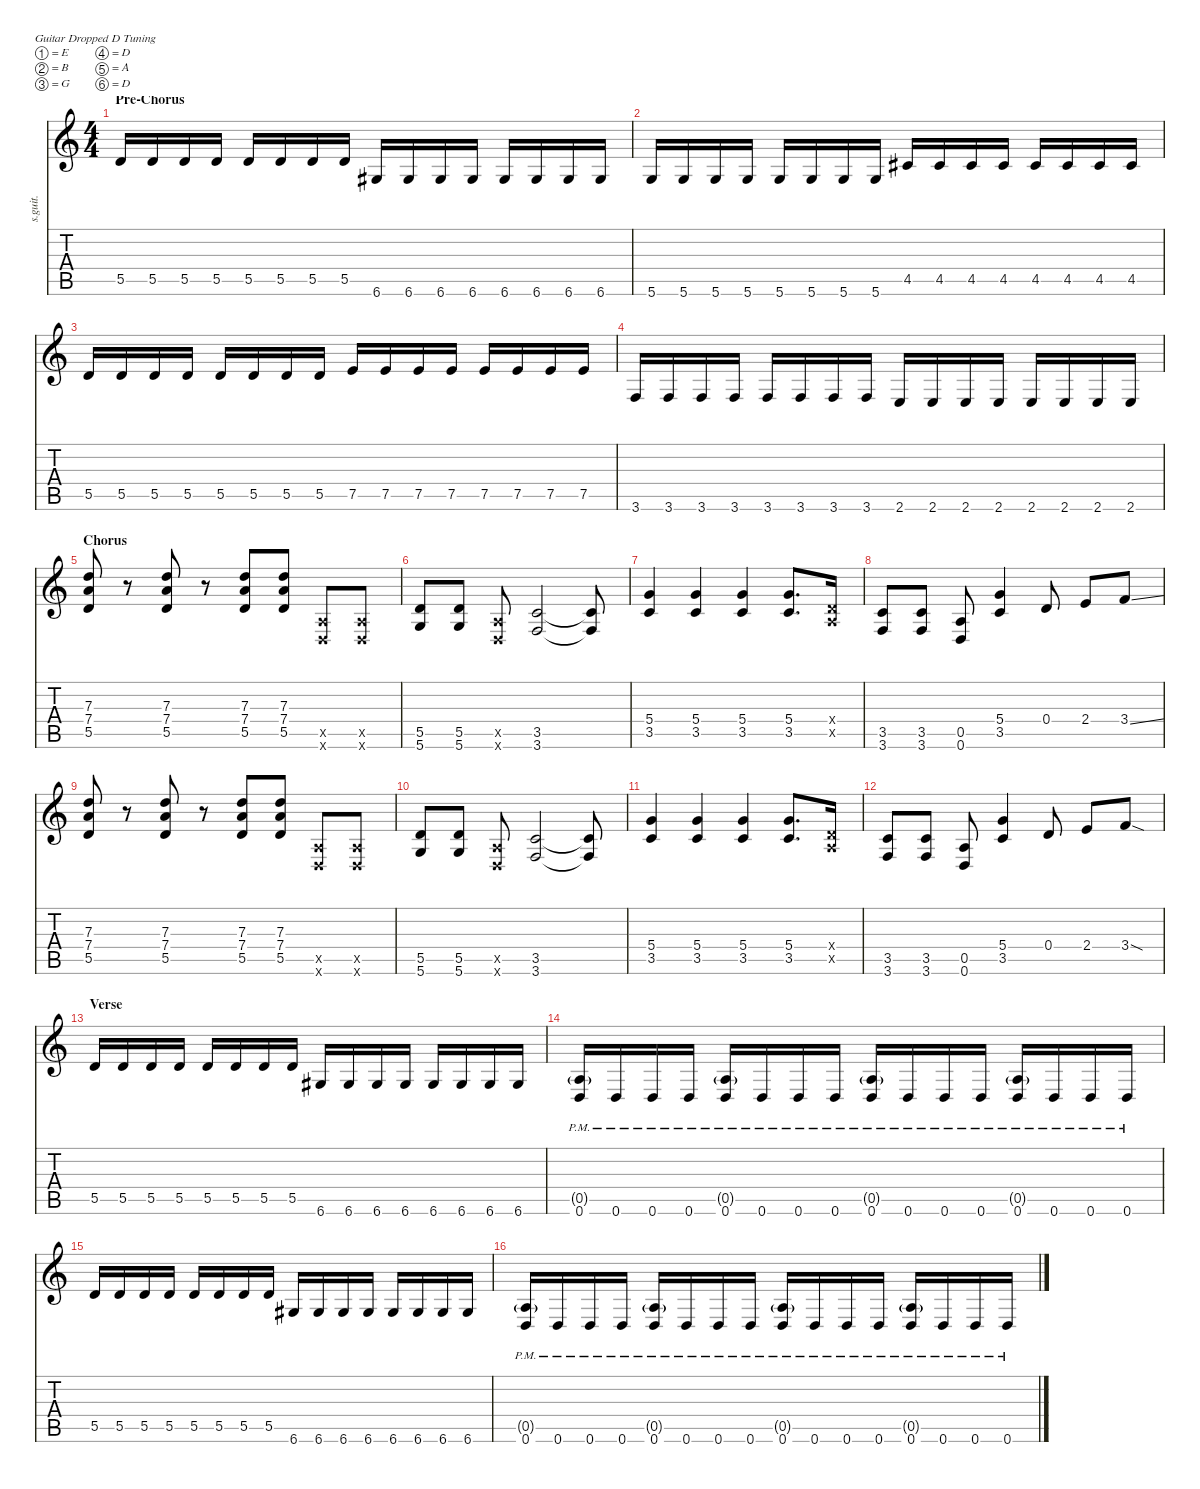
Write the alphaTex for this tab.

\defaultSystemsLayout 4
\hideDynamics
\bracketExtendMode nobrackets
\track ("Zacky Vengeance (Rhythm)" "s.guit.") {instrument distortionguitar}
\staff {score tabs}
\tuning (E4 B3 G3 D3 A2 D2)
\ts (4 4)
\section ("" "Pre-Chorus")
\tempo (125 hide)
\clef g2
\ks c
5.5.16{lyrics (0 "") lyrics (1 "") lyrics (2 "") lyrics (3 "") lyrics (4 "") dy f} 5.5.16{lyrics (0 "") lyrics (1 "") lyrics (2 "") lyrics (3 "") lyrics (4 "")} 5.5.16{lyrics (0 "") lyrics (1 "") lyrics (2 "") lyrics (3 "") lyrics (4 "")} 5.5.16{lyrics (0 "") lyrics (1 "") lyrics (2 "") lyrics (3 "") lyrics (4 "")} 5.5.16{lyrics (0 "") lyrics (1 "") lyrics (2 "") lyrics (3 "") lyrics (4 "")} 5.5.16{lyrics (0 "") lyrics (1 "") lyrics (2 "") lyrics (3 "") lyrics (4 "")} 5.5.16{lyrics (0 "") lyrics (1 "") lyrics (2 "") lyrics (3 "") lyrics (4 "")} 5.5.16{lyrics (0 "") lyrics (1 "") lyrics (2 "") lyrics (3 "") lyrics (4 "")} 6.6{acc #}.16{lyrics (0 "") lyrics (1 "") lyrics (2 "") lyrics (3 "") lyrics (4 "")} 6.6{acc #}.16{lyrics (0 "") lyrics (1 "") lyrics (2 "") lyrics (3 "") lyrics (4 "")} 6.6{acc #}.16{lyrics (0 "") lyrics (1 "") lyrics (2 "") lyrics (3 "") lyrics (4 "")} 6.6{acc #}.16{lyrics (0 "") lyrics (1 "") lyrics (2 "") lyrics (3 "") lyrics (4 "")} 6.6{acc #}.16{lyrics (0 "") lyrics (1 "") lyrics (2 "") lyrics (3 "") lyrics (4 "")} 6.6{acc #}.16{lyrics (0 "") lyrics (1 "") lyrics (2 "") lyrics (3 "") lyrics (4 "")} 6.6{acc #}.16{lyrics (0 "") lyrics (1 "") lyrics (2 "") lyrics (3 "") lyrics (4 "")} 6.6{acc #}.16{lyrics (0 "") lyrics (1 "") lyrics (2 "") lyrics (3 "") lyrics (4 "")} |
5.6.16{lyrics (0 "") lyrics (1 "") lyrics (2 "") lyrics (3 "") lyrics (4 "")} 5.6.16{lyrics (0 "") lyrics (1 "") lyrics (2 "") lyrics (3 "") lyrics (4 "")} 5.6.16{lyrics (0 "") lyrics (1 "") lyrics (2 "") lyrics (3 "") lyrics (4 "")} 5.6.16{lyrics (0 "") lyrics (1 "") lyrics (2 "") lyrics (3 "") lyrics (4 "")} 5.6.16{lyrics (0 "") lyrics (1 "") lyrics (2 "") lyrics (3 "") lyrics (4 "")} 5.6.16{lyrics (0 "") lyrics (1 "") lyrics (2 "") lyrics (3 "") lyrics (4 "")} 5.6.16{lyrics (0 "") lyrics (1 "") lyrics (2 "") lyrics (3 "") lyrics (4 "")} 5.6.16{lyrics (0 "") lyrics (1 "") lyrics (2 "") lyrics (3 "") lyrics (4 "")} 4.5{acc #}.16{lyrics (0 "") lyrics (1 "") lyrics (2 "") lyrics (3 "") lyrics (4 "")} 4.5{acc #}.16{lyrics (0 "") lyrics (1 "") lyrics (2 "") lyrics (3 "") lyrics (4 "")} 4.5{acc #}.16{lyrics (0 "") lyrics (1 "") lyrics (2 "") lyrics (3 "") lyrics (4 "")} 4.5{acc #}.16{lyrics (0 "") lyrics (1 "") lyrics (2 "") lyrics (3 "") lyrics (4 "")} 4.5{acc #}.16{lyrics (0 "") lyrics (1 "") lyrics (2 "") lyrics (3 "") lyrics (4 "")} 4.5{acc #}.16{lyrics (0 "") lyrics (1 "") lyrics (2 "") lyrics (3 "") lyrics (4 "")} 4.5{acc #}.16{lyrics (0 "") lyrics (1 "") lyrics (2 "") lyrics (3 "") lyrics (4 "")} 4.5{acc #}.16{lyrics (0 "") lyrics (1 "") lyrics (2 "") lyrics (3 "") lyrics (4 "")} |
5.5.16{lyrics (0 "") lyrics (1 "") lyrics (2 "") lyrics (3 "") lyrics (4 "")} 5.5.16{lyrics (0 "") lyrics (1 "") lyrics (2 "") lyrics (3 "") lyrics (4 "")} 5.5.16{lyrics (0 "") lyrics (1 "") lyrics (2 "") lyrics (3 "") lyrics (4 "")} 5.5.16{lyrics (0 "") lyrics (1 "") lyrics (2 "") lyrics (3 "") lyrics (4 "")} 5.5.16{lyrics (0 "") lyrics (1 "") lyrics (2 "") lyrics (3 "") lyrics (4 "")} 5.5.16{lyrics (0 "") lyrics (1 "") lyrics (2 "") lyrics (3 "") lyrics (4 "")} 5.5.16{lyrics (0 "") lyrics (1 "") lyrics (2 "") lyrics (3 "") lyrics (4 "")} 5.5.16{lyrics (0 "") lyrics (1 "") lyrics (2 "") lyrics (3 "") lyrics (4 "")} 7.5.16{lyrics (0 "") lyrics (1 "") lyrics (2 "") lyrics (3 "") lyrics (4 "")} 7.5.16{lyrics (0 "") lyrics (1 "") lyrics (2 "") lyrics (3 "") lyrics (4 "")} 7.5.16{lyrics (0 "") lyrics (1 "") lyrics (2 "") lyrics (3 "") lyrics (4 "")} 7.5.16{lyrics (0 "") lyrics (1 "") lyrics (2 "") lyrics (3 "") lyrics (4 "")} 7.5.16{lyrics (0 "") lyrics (1 "") lyrics (2 "") lyrics (3 "") lyrics (4 "")} 7.5.16{lyrics (0 "") lyrics (1 "") lyrics (2 "") lyrics (3 "") lyrics (4 "")} 7.5.16{lyrics (0 "") lyrics (1 "") lyrics (2 "") lyrics (3 "") lyrics (4 "")} 7.5.16{lyrics (0 "") lyrics (1 "") lyrics (2 "") lyrics (3 "") lyrics (4 "")} |
3.6.16{lyrics (0 "") lyrics (1 "") lyrics (2 "") lyrics (3 "") lyrics (4 "")} 3.6.16{lyrics (0 "") lyrics (1 "") lyrics (2 "") lyrics (3 "") lyrics (4 "")} 3.6.16{lyrics (0 "") lyrics (1 "") lyrics (2 "") lyrics (3 "") lyrics (4 "")} 3.6.16{lyrics (0 "") lyrics (1 "") lyrics (2 "") lyrics (3 "") lyrics (4 "")} 3.6.16{lyrics (0 "") lyrics (1 "") lyrics (2 "") lyrics (3 "") lyrics (4 "")} 3.6.16{lyrics (0 "") lyrics (1 "") lyrics (2 "") lyrics (3 "") lyrics (4 "")} 3.6.16{lyrics (0 "") lyrics (1 "") lyrics (2 "") lyrics (3 "") lyrics (4 "")} 3.6.16{lyrics (0 "") lyrics (1 "") lyrics (2 "") lyrics (3 "") lyrics (4 "")} 2.6.16{lyrics (0 "") lyrics (1 "") lyrics (2 "") lyrics (3 "") lyrics (4 "")} 2.6.16{lyrics (0 "") lyrics (1 "") lyrics (2 "") lyrics (3 "") lyrics (4 "")} 2.6.16{lyrics (0 "") lyrics (1 "") lyrics (2 "") lyrics (3 "") lyrics (4 "")} 2.6.16{lyrics (0 "") lyrics (1 "") lyrics (2 "") lyrics (3 "") lyrics (4 "")} 2.6.16{lyrics (0 "") lyrics (1 "") lyrics (2 "") lyrics (3 "") lyrics (4 "")} 2.6.16{lyrics (0 "") lyrics (1 "") lyrics (2 "") lyrics (3 "") lyrics (4 "")} 2.6.16{lyrics (0 "") lyrics (1 "") lyrics (2 "") lyrics (3 "") lyrics (4 "")} 2.6.16{lyrics (0 "") lyrics (1 "") lyrics (2 "") lyrics (3 "") lyrics (4 "")} |
\section ("" "Chorus")
(7.3 7.4 5.5).8{lyrics (0 "") lyrics (1 "") lyrics (2 "") lyrics (3 "") lyrics (4 "")} r.8 (7.3 7.4 5.5).8{lyrics (0 "") lyrics (1 "") lyrics (2 "") lyrics (3 "") lyrics (4 "")} r.8 (7.3 7.4 5.5).8{lyrics (0 "") lyrics (1 "") lyrics (2 "") lyrics (3 "") lyrics (4 "")} (7.3 7.4 5.5).8{lyrics (0 "") lyrics (1 "") lyrics (2 "") lyrics (3 "") lyrics (4 "")} (0.5{x} 0.6{x}).8{lyrics (0 "") lyrics (1 "") lyrics (2 "") lyrics (3 "") lyrics (4 "")} (0.5{x} 0.6{x}).8{lyrics (0 "") lyrics (1 "") lyrics (2 "") lyrics (3 "") lyrics (4 "")} |
(5.5 5.6).8{lyrics (0 "") lyrics (1 "") lyrics (2 "") lyrics (3 "") lyrics (4 "")} (5.5 5.6).8{lyrics (0 "") lyrics (1 "") lyrics (2 "") lyrics (3 "") lyrics (4 "")} (0.5{x} 0.6{x}).8{lyrics (0 "") lyrics (1 "") lyrics (2 "") lyrics (3 "") lyrics (4 "")} (3.5 3.6).2{lyrics (0 "") lyrics (1 "") lyrics (2 "") lyrics (3 "") lyrics (4 "")} (3.5{t} 3.6{t}).8{lyrics (0 "") lyrics (1 "") lyrics (2 "") lyrics (3 "") lyrics (4 "")} |
(5.4 3.5).4{lyrics (0 "") lyrics (1 "") lyrics (2 "") lyrics (3 "") lyrics (4 "")} (5.4 3.5).4{lyrics (0 "") lyrics (1 "") lyrics (2 "") lyrics (3 "") lyrics (4 "")} (5.4 3.5).4{lyrics (0 "") lyrics (1 "") lyrics (2 "") lyrics (3 "") lyrics (4 "")} (5.4 3.5).8{d lyrics (0 "") lyrics (1 "") lyrics (2 "") lyrics (3 "") lyrics (4 "")} (0.4{x} 0.5{x}).16{lyrics (0 "") lyrics (1 "") lyrics (2 "") lyrics (3 "") lyrics (4 "")} |
(3.5 3.6).8{lyrics (0 "") lyrics (1 "") lyrics (2 "") lyrics (3 "") lyrics (4 "")} (3.5 3.6).8{lyrics (0 "") lyrics (1 "") lyrics (2 "") lyrics (3 "") lyrics (4 "")} (0.5 0.6).8{lyrics (0 "") lyrics (1 "") lyrics (2 "") lyrics (3 "") lyrics (4 "")} (5.4 3.5).4{lyrics (0 "") lyrics (1 "") lyrics (2 "") lyrics (3 "") lyrics (4 "")} 0.4.8{lyrics (0 "") lyrics (1 "") lyrics (2 "") lyrics (3 "") lyrics (4 "")} 2.4.8{lyrics (0 "") lyrics (1 "") lyrics (2 "") lyrics (3 "") lyrics (4 "")} 3.4{ss}.8{lyrics (0 "") lyrics (1 "") lyrics (2 "") lyrics (3 "") lyrics (4 "")} |
(7.3 7.4 5.5).8{lyrics (0 "") lyrics (1 "") lyrics (2 "") lyrics (3 "") lyrics (4 "")} r.8 (7.3 7.4 5.5).8{lyrics (0 "") lyrics (1 "") lyrics (2 "") lyrics (3 "") lyrics (4 "")} r.8 (7.3 7.4 5.5).8{lyrics (0 "") lyrics (1 "") lyrics (2 "") lyrics (3 "") lyrics (4 "")} (7.3 7.4 5.5).8{lyrics (0 "") lyrics (1 "") lyrics (2 "") lyrics (3 "") lyrics (4 "")} (0.5{x} 0.6{x}).8{lyrics (0 "") lyrics (1 "") lyrics (2 "") lyrics (3 "") lyrics (4 "")} (0.5{x} 0.6{x}).8{lyrics (0 "") lyrics (1 "") lyrics (2 "") lyrics (3 "") lyrics (4 "")} |
(5.5 5.6).8{lyrics (0 "") lyrics (1 "") lyrics (2 "") lyrics (3 "") lyrics (4 "")} (5.5 5.6).8{lyrics (0 "") lyrics (1 "") lyrics (2 "") lyrics (3 "") lyrics (4 "")} (0.5{x} 0.6{x}).8{lyrics (0 "") lyrics (1 "") lyrics (2 "") lyrics (3 "") lyrics (4 "")} (3.5 3.6).2{lyrics (0 "") lyrics (1 "") lyrics (2 "") lyrics (3 "") lyrics (4 "")} (3.5{t} 3.6{t}).8{lyrics (0 "") lyrics (1 "") lyrics (2 "") lyrics (3 "") lyrics (4 "")} |
(5.4 3.5).4{lyrics (0 "") lyrics (1 "") lyrics (2 "") lyrics (3 "") lyrics (4 "")} (5.4 3.5).4{lyrics (0 "") lyrics (1 "") lyrics (2 "") lyrics (3 "") lyrics (4 "")} (5.4 3.5).4{lyrics (0 "") lyrics (1 "") lyrics (2 "") lyrics (3 "") lyrics (4 "")} (5.4 3.5).8{d lyrics (0 "") lyrics (1 "") lyrics (2 "") lyrics (3 "") lyrics (4 "")} (0.4{x} 0.5{x}).16{lyrics (0 "") lyrics (1 "") lyrics (2 "") lyrics (3 "") lyrics (4 "")} |
(3.5 3.6).8{lyrics (0 "") lyrics (1 "") lyrics (2 "") lyrics (3 "") lyrics (4 "")} (3.5 3.6).8{lyrics (0 "") lyrics (1 "") lyrics (2 "") lyrics (3 "") lyrics (4 "")} (0.5 0.6).8{lyrics (0 "") lyrics (1 "") lyrics (2 "") lyrics (3 "") lyrics (4 "")} (5.4 3.5).4{lyrics (0 "") lyrics (1 "") lyrics (2 "") lyrics (3 "") lyrics (4 "")} 0.4.8{lyrics (0 "") lyrics (1 "") lyrics (2 "") lyrics (3 "") lyrics (4 "")} 2.4.8{lyrics (0 "") lyrics (1 "") lyrics (2 "") lyrics (3 "") lyrics (4 "")} 3.4{sod}.8{lyrics (0 "") lyrics (1 "") lyrics (2 "") lyrics (3 "") lyrics (4 "")} |
\section ("" "Verse")
5.5.16{lyrics (0 "") lyrics (1 "") lyrics (2 "") lyrics (3 "") lyrics (4 "")} 5.5.16{lyrics (0 "") lyrics (1 "") lyrics (2 "") lyrics (3 "") lyrics (4 "")} 5.5.16{lyrics (0 "") lyrics (1 "") lyrics (2 "") lyrics (3 "") lyrics (4 "")} 5.5.16{lyrics (0 "") lyrics (1 "") lyrics (2 "") lyrics (3 "") lyrics (4 "")} 5.5.16{lyrics (0 "") lyrics (1 "") lyrics (2 "") lyrics (3 "") lyrics (4 "")} 5.5.16{lyrics (0 "") lyrics (1 "") lyrics (2 "") lyrics (3 "") lyrics (4 "")} 5.5.16{lyrics (0 "") lyrics (1 "") lyrics (2 "") lyrics (3 "") lyrics (4 "")} 5.5.16{lyrics (0 "") lyrics (1 "") lyrics (2 "") lyrics (3 "") lyrics (4 "")} 6.6{acc #}.16{lyrics (0 "") lyrics (1 "") lyrics (2 "") lyrics (3 "") lyrics (4 "")} 6.6{acc #}.16{lyrics (0 "") lyrics (1 "") lyrics (2 "") lyrics (3 "") lyrics (4 "")} 6.6{acc #}.16{lyrics (0 "") lyrics (1 "") lyrics (2 "") lyrics (3 "") lyrics (4 "")} 6.6{acc #}.16{lyrics (0 "") lyrics (1 "") lyrics (2 "") lyrics (3 "") lyrics (4 "")} 6.6{acc #}.16{lyrics (0 "") lyrics (1 "") lyrics (2 "") lyrics (3 "") lyrics (4 "")} 6.6{acc #}.16{lyrics (0 "") lyrics (1 "") lyrics (2 "") lyrics (3 "") lyrics (4 "")} 6.6{acc #}.16{lyrics (0 "") lyrics (1 "") lyrics (2 "") lyrics (3 "") lyrics (4 "")} 6.6{acc #}.16{lyrics (0 "") lyrics (1 "") lyrics (2 "") lyrics (3 "") lyrics (4 "")} |
(0.5{g pm} 0.6{pm}).16{lyrics (0 "") lyrics (1 "") lyrics (2 "") lyrics (3 "") lyrics (4 "")} 0.6{pm}.16{lyrics (0 "") lyrics (1 "") lyrics (2 "") lyrics (3 "") lyrics (4 "")} 0.6{pm}.16{lyrics (0 "") lyrics (1 "") lyrics (2 "") lyrics (3 "") lyrics (4 "")} 0.6{pm}.16{lyrics (0 "") lyrics (1 "") lyrics (2 "") lyrics (3 "") lyrics (4 "")} (0.5{g pm} 0.6{pm}).16{lyrics (0 "") lyrics (1 "") lyrics (2 "") lyrics (3 "") lyrics (4 "")} 0.6{pm}.16{lyrics (0 "") lyrics (1 "") lyrics (2 "") lyrics (3 "") lyrics (4 "")} 0.6{pm}.16{lyrics (0 "") lyrics (1 "") lyrics (2 "") lyrics (3 "") lyrics (4 "")} 0.6{pm}.16{lyrics (0 "") lyrics (1 "") lyrics (2 "") lyrics (3 "") lyrics (4 "")} (0.5{g pm} 0.6{pm}).16{lyrics (0 "") lyrics (1 "") lyrics (2 "") lyrics (3 "") lyrics (4 "")} 0.6{pm}.16{lyrics (0 "") lyrics (1 "") lyrics (2 "") lyrics (3 "") lyrics (4 "")} 0.6{pm}.16{lyrics (0 "") lyrics (1 "") lyrics (2 "") lyrics (3 "") lyrics (4 "")} 0.6{pm}.16{lyrics (0 "") lyrics (1 "") lyrics (2 "") lyrics (3 "") lyrics (4 "")} (0.5{g pm} 0.6{pm}).16{lyrics (0 "") lyrics (1 "") lyrics (2 "") lyrics (3 "") lyrics (4 "")} 0.6{pm}.16{lyrics (0 "") lyrics (1 "") lyrics (2 "") lyrics (3 "") lyrics (4 "")} 0.6{pm}.16{lyrics (0 "") lyrics (1 "") lyrics (2 "") lyrics (3 "") lyrics (4 "")} 0.6{pm}.16{lyrics (0 "") lyrics (1 "") lyrics (2 "") lyrics (3 "") lyrics (4 "")} |
5.5.16{lyrics (0 "") lyrics (1 "") lyrics (2 "") lyrics (3 "") lyrics (4 "")} 5.5.16{lyrics (0 "") lyrics (1 "") lyrics (2 "") lyrics (3 "") lyrics (4 "")} 5.5.16{lyrics (0 "") lyrics (1 "") lyrics (2 "") lyrics (3 "") lyrics (4 "")} 5.5.16{lyrics (0 "") lyrics (1 "") lyrics (2 "") lyrics (3 "") lyrics (4 "")} 5.5.16{lyrics (0 "") lyrics (1 "") lyrics (2 "") lyrics (3 "") lyrics (4 "")} 5.5.16{lyrics (0 "") lyrics (1 "") lyrics (2 "") lyrics (3 "") lyrics (4 "")} 5.5.16{lyrics (0 "") lyrics (1 "") lyrics (2 "") lyrics (3 "") lyrics (4 "")} 5.5.16{lyrics (0 "") lyrics (1 "") lyrics (2 "") lyrics (3 "") lyrics (4 "")} 6.6{acc #}.16{lyrics (0 "") lyrics (1 "") lyrics (2 "") lyrics (3 "") lyrics (4 "")} 6.6{acc #}.16{lyrics (0 "") lyrics (1 "") lyrics (2 "") lyrics (3 "") lyrics (4 "")} 6.6{acc #}.16{lyrics (0 "") lyrics (1 "") lyrics (2 "") lyrics (3 "") lyrics (4 "")} 6.6{acc #}.16{lyrics (0 "") lyrics (1 "") lyrics (2 "") lyrics (3 "") lyrics (4 "")} 6.6{acc #}.16{lyrics (0 "") lyrics (1 "") lyrics (2 "") lyrics (3 "") lyrics (4 "")} 6.6{acc #}.16{lyrics (0 "") lyrics (1 "") lyrics (2 "") lyrics (3 "") lyrics (4 "")} 6.6{acc #}.16{lyrics (0 "") lyrics (1 "") lyrics (2 "") lyrics (3 "") lyrics (4 "")} 6.6{acc #}.16{lyrics (0 "") lyrics (1 "") lyrics (2 "") lyrics (3 "") lyrics (4 "")} |
(0.5{g pm} 0.6{pm}).16{lyrics (0 "") lyrics (1 "") lyrics (2 "") lyrics (3 "") lyrics (4 "")} 0.6{pm}.16{lyrics (0 "") lyrics (1 "") lyrics (2 "") lyrics (3 "") lyrics (4 "")} 0.6{pm}.16{lyrics (0 "") lyrics (1 "") lyrics (2 "") lyrics (3 "") lyrics (4 "")} 0.6{pm}.16{lyrics (0 "") lyrics (1 "") lyrics (2 "") lyrics (3 "") lyrics (4 "")} (0.5{g pm} 0.6{pm}).16{lyrics (0 "") lyrics (1 "") lyrics (2 "") lyrics (3 "") lyrics (4 "")} 0.6{pm}.16{lyrics (0 "") lyrics (1 "") lyrics (2 "") lyrics (3 "") lyrics (4 "")} 0.6{pm}.16{lyrics (0 "") lyrics (1 "") lyrics (2 "") lyrics (3 "") lyrics (4 "")} 0.6{pm}.16{lyrics (0 "") lyrics (1 "") lyrics (2 "") lyrics (3 "") lyrics (4 "")} (0.5{g pm} 0.6{pm}).16{lyrics (0 "") lyrics (1 "") lyrics (2 "") lyrics (3 "") lyrics (4 "")} 0.6{pm}.16{lyrics (0 "") lyrics (1 "") lyrics (2 "") lyrics (3 "") lyrics (4 "")} 0.6{pm}.16{lyrics (0 "") lyrics (1 "") lyrics (2 "") lyrics (3 "") lyrics (4 "")} 0.6{pm}.16{lyrics (0 "") lyrics (1 "") lyrics (2 "") lyrics (3 "") lyrics (4 "")} (0.5{g pm} 0.6{pm}).16{lyrics (0 "") lyrics (1 "") lyrics (2 "") lyrics (3 "") lyrics (4 "")} 0.6{pm}.16{lyrics (0 "") lyrics (1 "") lyrics (2 "") lyrics (3 "") lyrics (4 "")} 0.6{pm}.16{lyrics (0 "") lyrics (1 "") lyrics (2 "") lyrics (3 "") lyrics (4 "")} 0.6{pm}.16{lyrics (0 "") lyrics (1 "") lyrics (2 "") lyrics (3 "") lyrics (4 "")}
